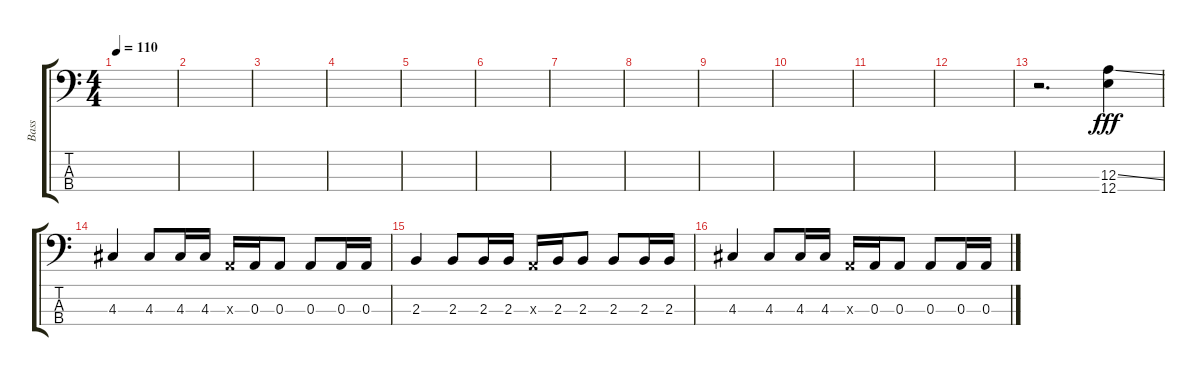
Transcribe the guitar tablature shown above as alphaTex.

\track ("Bass" "Bass") {instrument acousticbass}
\staff {score tabs}
\tuning (G2 D2 A1 E1) {hide}
\ts (4 4)
\tempo 110
\clef f4
\ks c
|
|
|
|
|
|
|
|
|
|
|
|
r.2{d} (12.3{ss} 12.4).4{dy fff} |
4.3.4 4.3.8 4.3.16 4.3.16 0.3{x}.16 0.3.16 0.3.8 0.3.8 0.3.16 0.3.16 |
2.3.4 2.3.8 2.3.16 2.3.16 0.3{x}.16 2.3.16 2.3.8 2.3.8 2.3.16 2.3.16 |
4.3.4 4.3.8 4.3.16 4.3.16 0.3{x}.16 0.3.16 0.3.8 0.3.8 0.3.16 0.3.16
